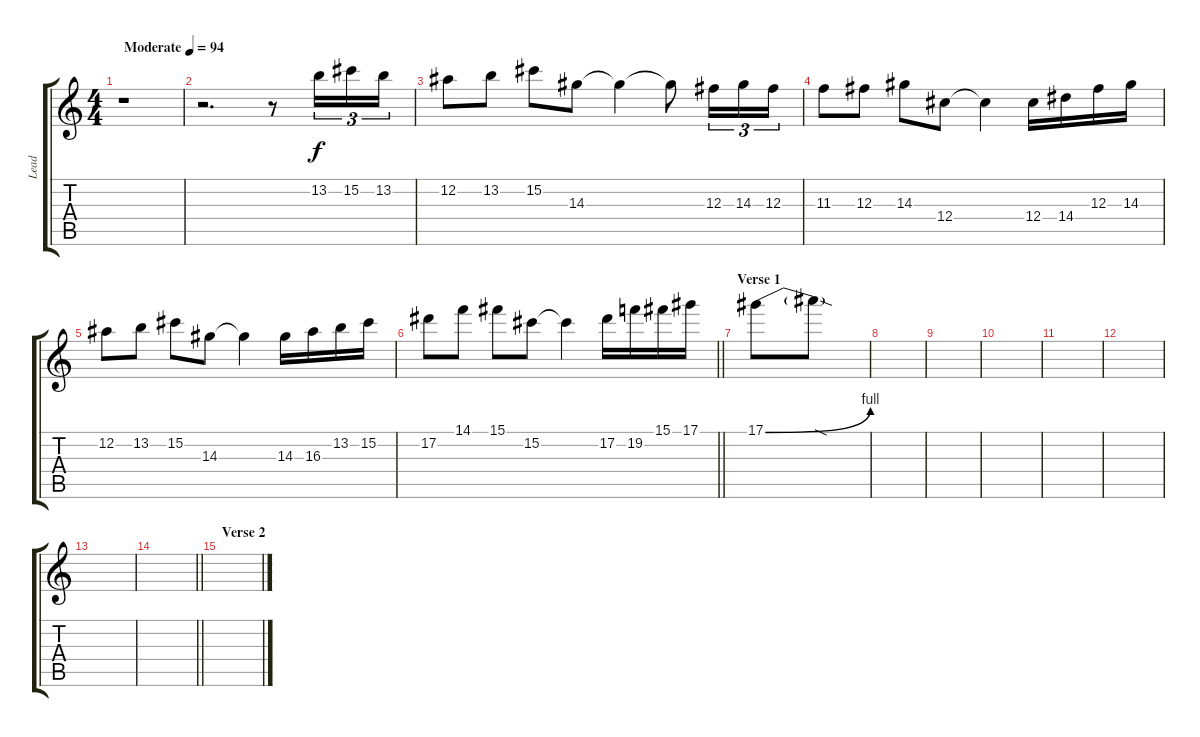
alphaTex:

\track ("Lead" "Lead") {instrument distortionguitar}
\staff {score tabs}
\tuning (Eb4 Bb3 Gb3 Db3 Ab2 Eb2) {hide}
\ts (4 4)
\tempo (94 "Moderate")
\clef g2
\ks c
r.1{dy f instrument distortionguitar} |
r.2{d} r.8 13.2.16{tu (3 2)} 15.2.16{tu (3 2)} 13.2.16{tu (3 2)} |
12.2.8 13.2.8 15.2.8 14.3.8 14.3{t}.4 14.3{t}.8 12.3.16{tu (3 2)} 14.3.16{tu (3 2)} 12.3.16{tu (3 2)} |
11.3.8 12.3.8 14.3.8 12.4.8 12.4{t}.4 12.4.16 14.4.16 12.3.16 14.3.16 |
12.2.8 13.2.8 15.2.8 14.3.8 14.3{t}.4 14.3.16 16.3.16 13.2.16 15.2.16 |
\barLineRight lightlight
17.2.8 14.1.8 15.1.8 15.2.8 15.2{t}.4 17.2.16 19.2.16 15.1.16 17.1.16 |
\section ("" "Verse 1")
17.1{be (bend 0 0 60 4)}.8 17.1{sod t}.8 |
|
|
|
|
|
|
\barLineRight lightlight
|
\section ("" "Verse 2")
